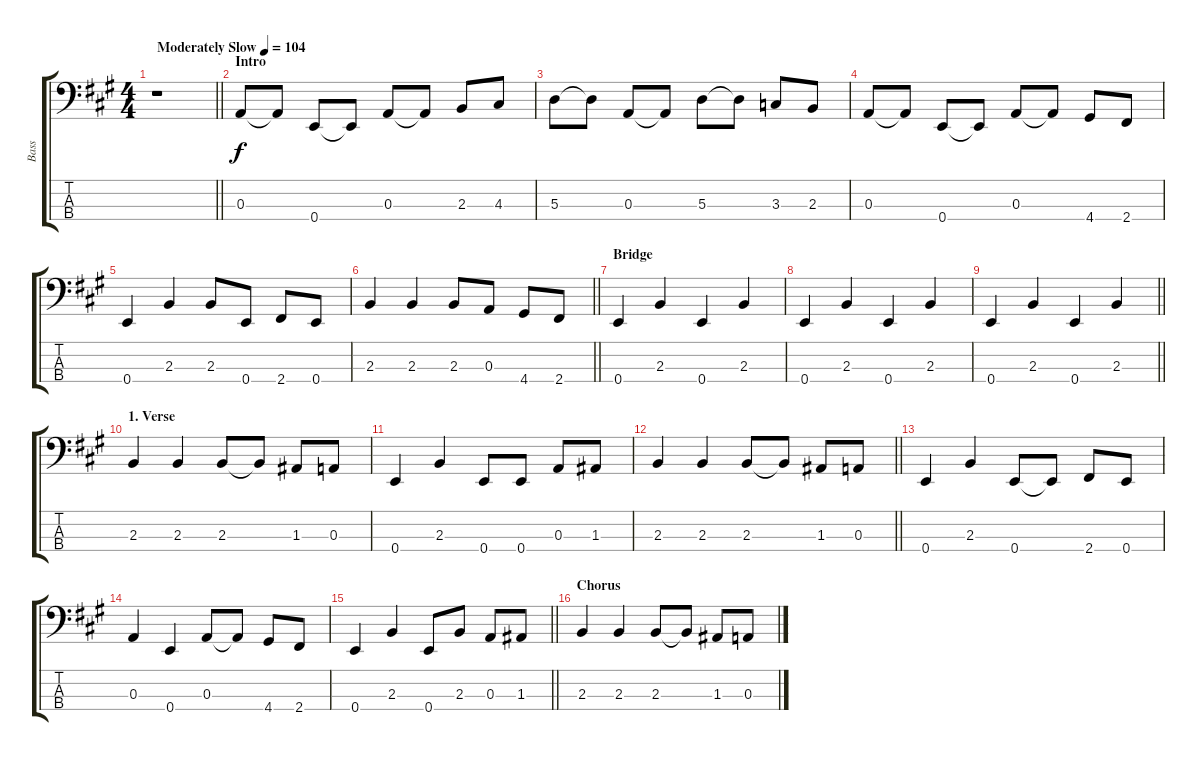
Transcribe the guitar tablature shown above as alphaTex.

\track ("Bass" "Bass") {instrument acousticbass}
\staff {score tabs}
\tuning (G2 D2 A1 E1) {hide}
\ts (4 4)
\tempo (104 "Moderately Slow")
\clef f4
\barLineRight lightlight
\ks a
r.1{dy f instrument acousticbass} |
\section ("" "Intro")
0.3.8 0.3{t}.8 0.4.8 0.4{t}.8 0.3.8 0.3{t}.8 2.3.8 4.3.8 |
5.3.8 5.3{t}.8 0.3.8 0.3{t}.8 5.3.8 5.3{t}.8 3.3.8 2.3.8 |
0.3.8 0.3{t}.8 0.4.8 0.4{t}.8 0.3.8 0.3{t}.8 4.4.8 2.4.8 |
0.4.4 2.3.4 2.3.8 0.4.8 2.4.8 0.4.8 |
\barLineRight lightlight
2.3.4 2.3.4 2.3.8 0.3.8 4.4.8 2.4.8 |
\section ("" "Bridge")
0.4.4 2.3.4 0.4.4 2.3.4 |
0.4.4 2.3.4 0.4.4 2.3.4 |
\barLineRight lightlight
0.4.4 2.3.4 0.4.4 2.3.4 |
\section ("" "1. Verse")
2.3.4 2.3.4 2.3.8 2.3{t}.8 1.3.8 0.3.8 |
0.4.4 2.3.4 0.4.8 0.4.8 0.3.8 1.3.8 |
\barLineRight lightlight
2.3.4 2.3.4 2.3.8 2.3{t}.8 1.3.8 0.3.8 |
0.4.4 2.3.4 0.4.8 0.4{t}.8 2.4.8 0.4.8 |
0.3.4 0.4.4 0.3.8 0.3{t}.8 4.4.8 2.4.8 |
\barLineRight lightlight
0.4.4 2.3.4 0.4.8 2.3.8 0.3.8 1.3.8 |
\section ("" "Chorus")
2.3.4 2.3.4 2.3.8 2.3{t}.8 1.3.8 0.3.8
